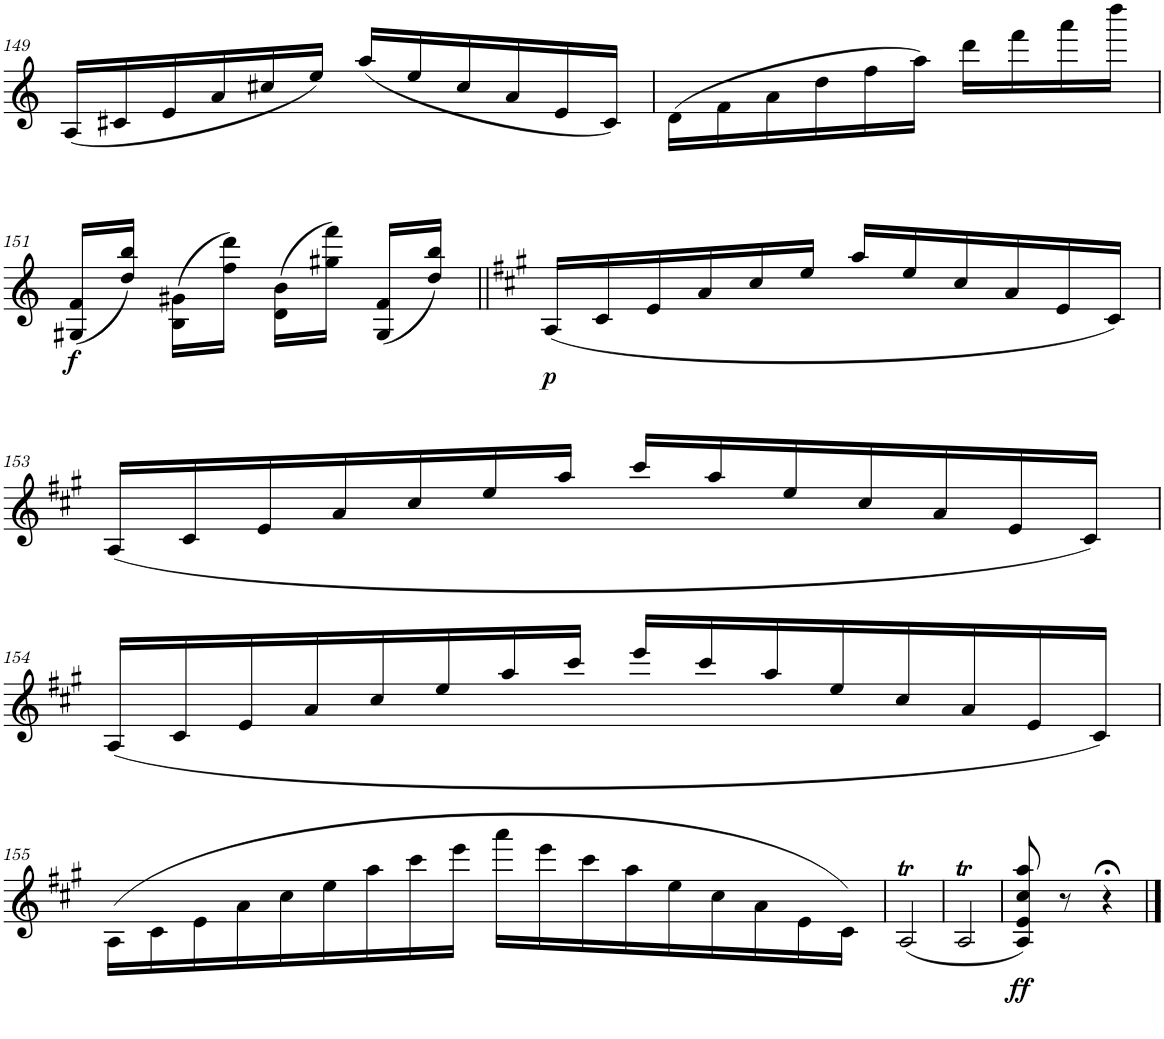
**kern	**dynam
*part1	*part1
*staff1	*staff1
*I"Violin	*
*I'Vln.	*
!!LO:PB:g=z
*clefG2	*
*k[]	*
*M2/4	*
*Xtuplet	*
=149	=149
(24A/LL	.
24c#X/	.
24e/	.
24a/	.
24cc#X/	.
24ee/JJ)	.
(24aa/LL	.
24ee/	.
24cc#/	.
24a/	.
24e/	.
24c#/JJ)	.
=150	=150
(24d\LL	.
24f\	.
24a\	.
24dd\	.
24ff\	.
24aa\JJ)	.
16ddd\LL	.
16fff\	.
16aaa\	.
16dddd\JJ	.
!!LO:LB:g=z
=151	=151
!	!LO:DY:b
(16G#X/ 16f/LL	f
16dd/ 16bb/JJ)	.
(16B\ 16g#X\LL	.
16ff\ 16ddd\JJ)	.
(16d\ 16b\LL	.
16gg#X\ 16fff\JJ)	.
(16G#/ 16f/LL	.
16dd/ 16bb/JJ)	.
=152||	=152||
*k[f#c#g#]	*
!	!LO:DY:b
(24A/LL	p
24c#/	.
24e/	.
24a/	.
24cc#/	.
24ee/JJ	.
24aa/LL	.
24ee/	.
24cc#/	.
24a/	.
24e/	.
24c#/JJ)	.
!!LO:LB:g=z
=153	=153
(28A/LL	.
28c#/	.
28e/	.
28a/	.
28cc#/	.
28ee/	.
28aa/JJ	.
28ccc#/LL	.
28aa/	.
28ee/	.
28cc#/	.
28a/	.
28e/	.
28c#/JJ)	.
!!LO:LB:g=z
=154	=154
(48.A/LL	.
48.c#/	.
48.e/	.
48.a/	.
48.cc#/	.
48.ee/	.
48.aa/	.
48.ccc#/JJ	.
48.eee/LL	.
48.ccc#/	.
48.aa/	.
48.ee/	.
48.cc#/	.
48.a/	.
48.e/	.
48.c#/JJ)	.
!!LO:LB:g=z
=155	=155
(36A\LL	.
36c#\	.
36e\	.
36a\	.
36cc#\	.
36ee\	.
36aa\	.
36ccc#\	.
36eee\JJ	.
36aaa\LL	.
36eee\	.
36ccc#\	.
36aa\	.
36ee\	.
36cc#\	.
36a\	.
36e\	.
36c#\JJ)	.
=156	=156
(<2AT/	.
=157	=157
2AT/	.
=158	=158
!	!LO:DY:b
8A/ 8e/ 8cc#/ 8aa/)	ff
8r	.
4r;<	.
==	==
*-	*-
